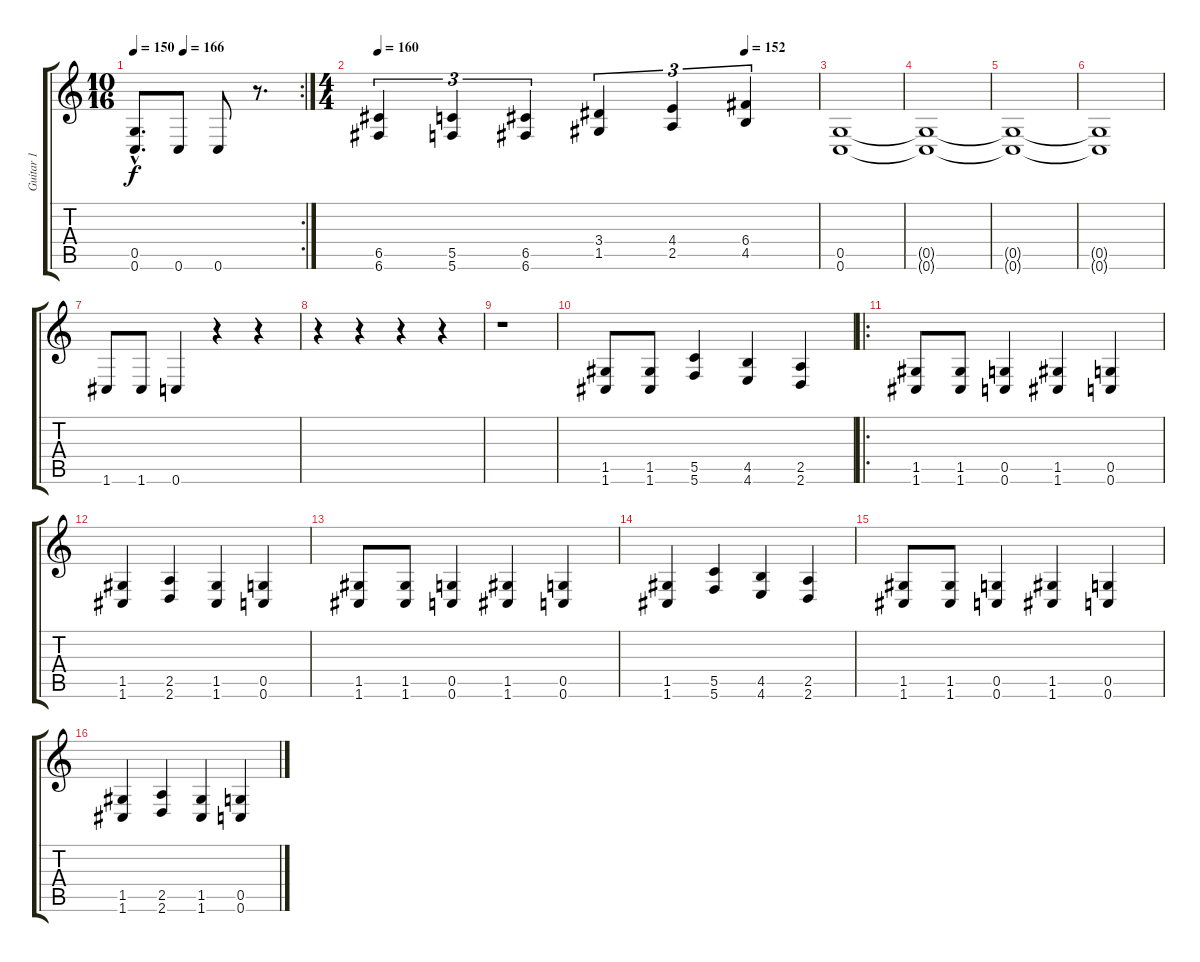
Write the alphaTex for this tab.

\track ("Guitar 1" "Guitar 1") {instrument distortionguitar}
\staff {score tabs}
\tuning (D4 A3 F3 C3 G2 C2) {hide}
\rc 2
\ts (10 16)
\tempo 150
\tempo (166 0.3)
\clef g2
\ks c
(0.5{hac t} 0.6{hac t}).8{d dy f} 0.6.8 0.6.8 r.8{d} |
\ts (4 4)
\tempo (152 0.8333333333333334)
\tempo 160
(6.5 6.6).4{tu (3 2)} (5.5 5.6).4{tu (3 2)} (6.5 6.6).4{tu (3 2)} (3.4 1.5).4{tu (3 2)} (4.4 2.5).4{tu (3 2)} (6.4 4.5).4{tu (3 2)} |
(0.5 0.6).1 |
(0.5{t} 0.6{t}).1 |
(0.5{t} 0.6{t}).1 |
(0.5{t} 0.6{t}).1 |
1.6.8 1.6.8 0.6.4 r.4 r.4 |
r.4 r.4 r.4 r.4 |
r.1 |
(1.5 1.6).8 (1.5 1.6).8 (5.5 5.6).4 (4.5 4.6).4 (2.5 2.6).4 |
\ro
(1.5 1.6).8 (1.5 1.6).8 (0.5 0.6).4 (1.5 1.6).4 (0.5 0.6).4 |
(1.5 1.6).4 (2.5 2.6).4 (1.5 1.6).4 (0.5 0.6).4 |
(1.5 1.6).8 (1.5 1.6).8 (0.5 0.6).4 (1.5 1.6).4 (0.5 0.6).4 |
(1.5 1.6).4 (5.5 5.6).4 (4.5 4.6).4 (2.5 2.6).4 |
(1.5 1.6).8 (1.5 1.6).8 (0.5 0.6).4 (1.5 1.6).4 (0.5 0.6).4 |
(1.5 1.6).4 (2.5 2.6).4 (1.5 1.6).4 (0.5 0.6).4
